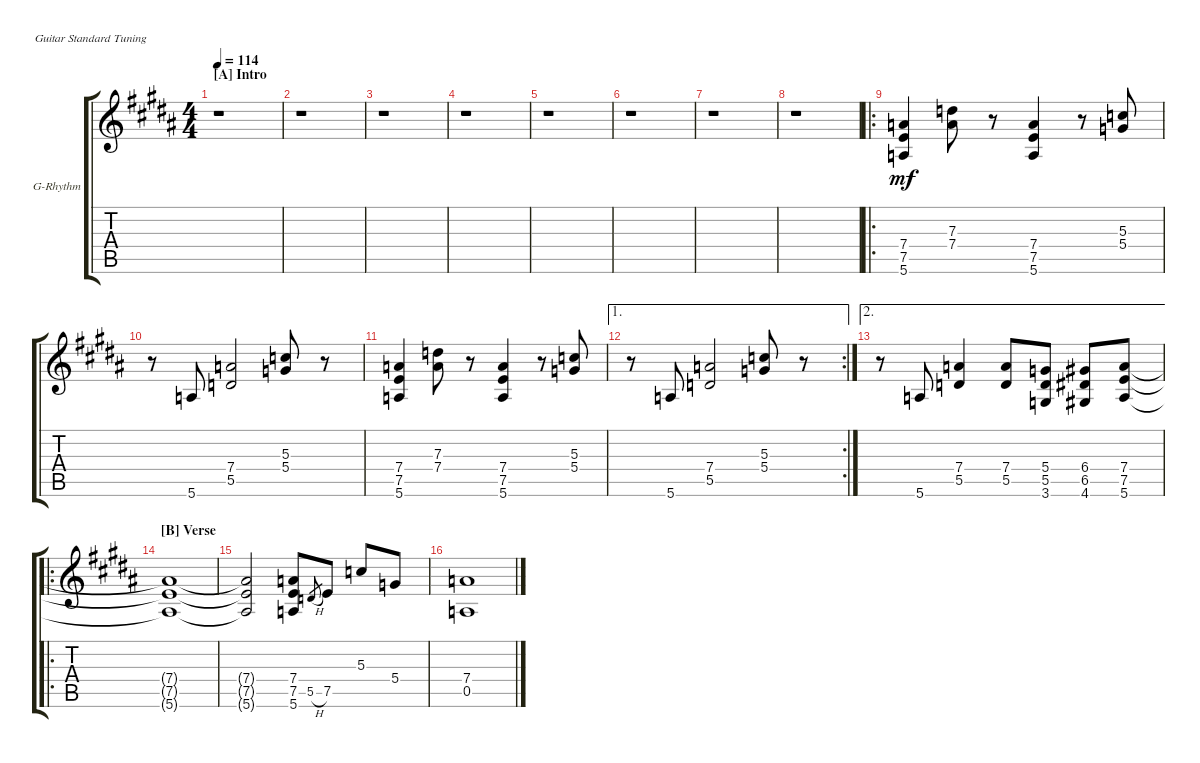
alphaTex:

\defaultSystemsLayout 4
\bracketExtendMode groupsimilarinstruments
\firstSystemTrackNameOrientation horizontal
\otherSystemsTrackNameOrientation horizontal
\track ("Blackmore-Rhythm" "G-Rhythm") {instrument acousticguitarsteel}
\staff {score tabs}
\tuning (E4 B3 G3 D3 A2 E2)
\ts (4 4)
\section ("A" "Intro")
\tempo 114
\clef g2
\ks b
r.1{dy mf instrument acousticguitarsteel} |
r.1 |
r.1 |
r.1 |
r.1 |
r.1 |
r.1 |
r.1 |
\ro
(5.6 7.5 7.4).4 (7.3 7.4).8 r.8 (5.6 7.5 7.4).4 r.8 (5.3 5.4).8 |
r.8 5.6.8 (7.4 5.5).2 (5.3 5.4).8 r.8 |
(5.6 7.5 7.4).4 (7.3 7.4).8 r.8 (5.6 7.5 7.4).4 r.8 (5.3 5.4).8 |
\ae 1
\rc 2
r.8 5.6.8 (7.4 5.5).2 (5.3 5.4).8 r.8 |
\ae 2
r.8 5.6.8 (7.4 5.5).4 (7.4 5.5).8 (5.4 5.5 3.6).8 (6.4 6.5 4.6).8 (7.4 7.5 5.6).8 |
\ro
\section ("B" "Verse")
(5.6{t} 7.5{t} 7.4{t}).1 |
(7.4{t} 7.5{t} 5.6{t}).2 (7.4 7.5 5.6).8 5.5{h}.8{gr} 7.5.8 5.3.8 5.4.8 |
(0.5 7.4).1
